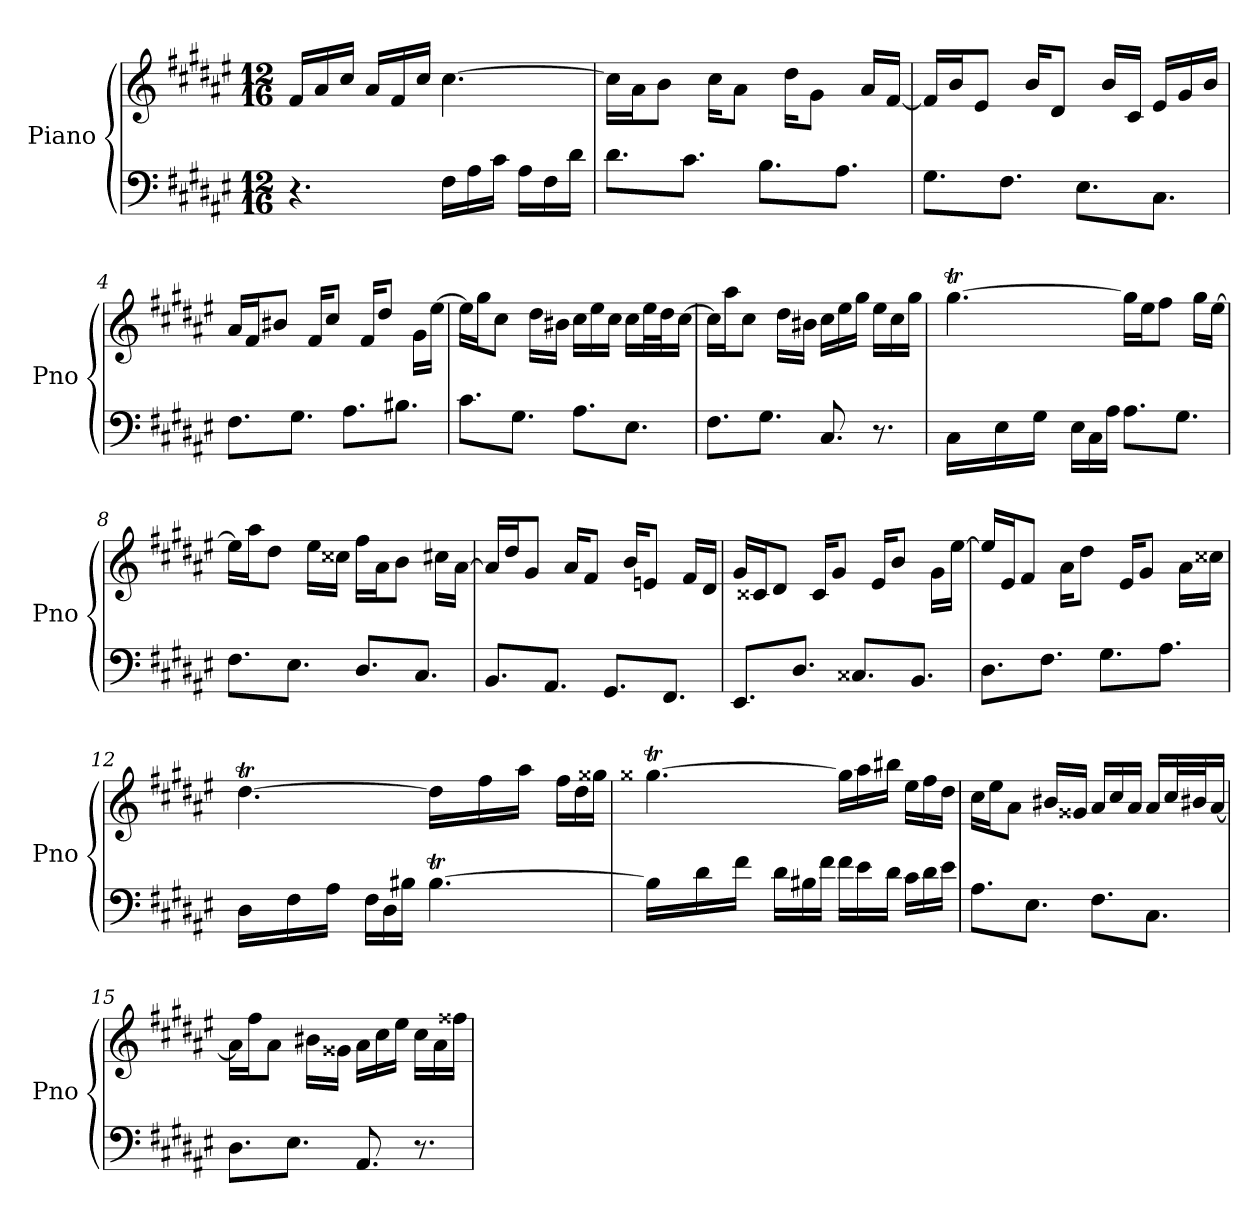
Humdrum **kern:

**kern	**kern
*part1	*part1
*staff2	*staff1
*I"Piano	*
*I'Pno	*
*clefF4	*clefG2
*k[f#c#g#d#a#e#]	*k[f#c#g#d#a#e#]
*F#:	*F#:
*M12/16	*M12/16
=1	=1
4.r	16f#/LL
.	16a#/
.	16cc#/JJ
.	16a#/LL
.	16f#/
.	16cc#/JJ
16F#\LL	[4.cc#\
16A#\	.
16c#\JJ	.
16A#\LL	.
16F#\	.
16d#\JJ	.
=2	=2
8.d#\L	16cc#\LL]
.	16a#\J
.	8b\J
8.c#\J	.
.	16cc#\KL
.	8a#\J
8.B\L	.
.	16dd#\KL
.	8g#\J
8.A#\J	.
.	16a#/LL
.	[16f#/JJ
=3	=3
8.G#\L	16f#/LL]
.	16b/J
.	8e#/J
8.F#\J	.
.	16b/KL
.	8d#/J
8.E#\L	.
.	16b/LL
.	16c#/JJ
8.C#\J	16e#/LL
.	16g#/
.	16b/JJ
=4	=4
8.F#\L	16a#/LL
.	16f#/J
.	8b#X/J
8.G#\J	.
.	16f#/KL
.	8cc#/J
8.A#\L	.
.	16f#/KL
.	8dd#/J
8.B#X\J	.
.	16g#\LL
.	[16ee#\JJ
!!LO:LB:g=z
=5	=5
8.c#\L	16ee#\LL]
.	16gg#\J
.	8cc#\J
8.G#\J	.
.	16dd#\LL
.	16b#X\JJ
8.A#\L	16cc#\LL
.	16ee#\
.	16cc#\JJ
8.E#\J	16cc#\LL
.	32ee#\L
.	32dd#\J
.	[16cc#\JJ
=6	=6
8.F#\L	16cc#\LL]
.	16aa#\J
.	8cc#\J
8.G#\J	.
.	16dd#\LL
.	16b#X\JJ
8.C#/	16cc#\LL
.	16ee#\
.	16gg#\JJ
8.r	16ee#\LL
.	16cc#\
.	16gg#\JJ
=7	=7
*	*^
*	*	*Xtuplet
16C#\LL	[4.gg#T\	112%3aa#yy
.	.	112%3gg#yy
.	.	112%3aa#yy
16E#\	.	.
.	.	112%3gg#yy
.	.	112%3aa#yy
16G#\JJ	.	.
.	.	112%3gg#yy
.	.	14%3gg#yy
16E#\LL	.	.
16C#\	.	.
16A#\JJ	.	.
8.A#\L	16gg#\LL]	4.ryy
.	16ee#\J	.
.	8ff#\J	.
8.G#\J	.	.
.	16gg#\LL	.
.	[16ee#\JJ	.
*	*v	*v
!!LO:LB:g=z
=8	=8
8.F#\L	16ee#\LL]
.	16aa#\J
.	8dd#\J
8.E#\J	.
.	16ee#\LL
.	16cc##X\JJ
8.D#/L	16ff#\LL
.	16a#\J
.	8b\J
8.C#/J	.
.	16cc#X\LL
.	[16a#\JJ
!!LO:LB:g=z
=9	=9
8.BB/L	16a#/LL]
.	16dd#/J
.	8g#/J
8.AA#/J	.
.	16a#/KL
.	8f#/J
8.GG#/L	.
.	16b/KL
.	8en/J
8.FF#/J	.
.	16f#/LL
.	16d#/JJ
=10	=10
8.EE#/L	16g#/LL
.	16c##X/J
.	8d#/J
8.D#/J	.
.	16c##/KL
.	8g#/J
8.C##X/L	.
.	16e#/KL
.	8b/J
8.BB/J	.
.	16g#\LL
.	[16ee#\JJ
=11	=11
8.D#\L	16ee#/LL]
.	16e#/J
.	8f#/J
8.F#\J	.
.	16a#\KL
.	8dd#\J
8.G#\L	.
.	16e#/KL
.	8g#/J
8.A#\J	.
.	16a#\LL
.	16cc##X\JJ
!!LO:LB:g=z
=12	=12
*^	*^
16D#\LL	4.ryy	[4.dd#T\	112%3ee#yy
.	.	.	112%3dd#yy
.	.	.	112%3ee#yy
16F#\	.	.	.
.	.	.	112%3dd#yy
.	.	.	112%3ee#yy
16A#\JJ	.	.	.
.	.	.	112%3dd#yy
.	.	.	14%3dd#yy
16F#\LL	.	.	.
16D#\	.	.	.
16B#X\JJ	.	.	.
*	*Xtuplet	*	*
[4.B#t\	112%3c#yy	16dd#\LL]	4.ryy
.	112%3B#yy	.	.
.	112%3c#yy	.	.
.	.	16ff#\	.
.	112%3B#yy	.	.
.	112%3c#yy	.	.
.	.	16aa#\JJ	.
.	112%3B#yy	.	.
.	14%3B#yy	.	.
.	.	16ff#\LL	.
.	.	16dd#\	.
.	.	16gg##X\JJ	.
*v	*v	*	*
!!LO:PB:g=z	!!
=13	=13	=13
16B#\LL]	[4.gg##Xt\	112%3aa#yy
.	.	112%3gg##yy
.	.	112%3aa#yy
16d#\	.	.
.	.	112%3gg##yy
.	.	112%3aa#yy
16f#\JJ	.	.
.	.	112%3gg##yy
.	.	14%3gg##yy
16d#\LL	.	.
16B#X\	.	.
16f#\JJ	.	.
16f#\LL	16gg##\LL]	4.ryy
16e#\	16aa#\	.
16d#\JJ	16bb#X\JJ	.
16c#\LL	16ee#\LL	.
16d#\	16ff#\	.
16e#\JJ	16dd#\JJ	.
*	*v	*v
=14	=14
8.A#\L	16cc#\LL
.	16ee#\J
.	8a#\J
8.E#\J	.
.	16b#X/LL
.	16g##X/JJ
8.F#\L	16a#/LL
.	16cc#/
.	16a#/JJ
8.C#\J	16a#/LL
.	32cc#/L
.	32b#X/J
.	[16a#/JJ
=15	=15
8.D#\L	16a#\LL]
.	16ff#\J
.	8a#\J
8.E#\J	.
.	16b#X\LL
.	16g##X\JJ
8.AA#/	16a#\LL
.	16cc#\
.	16ee#\JJ
8.r	16cc#\LL
.	16a#\
.	16ff##X\JJ
=	=
*-	*-
